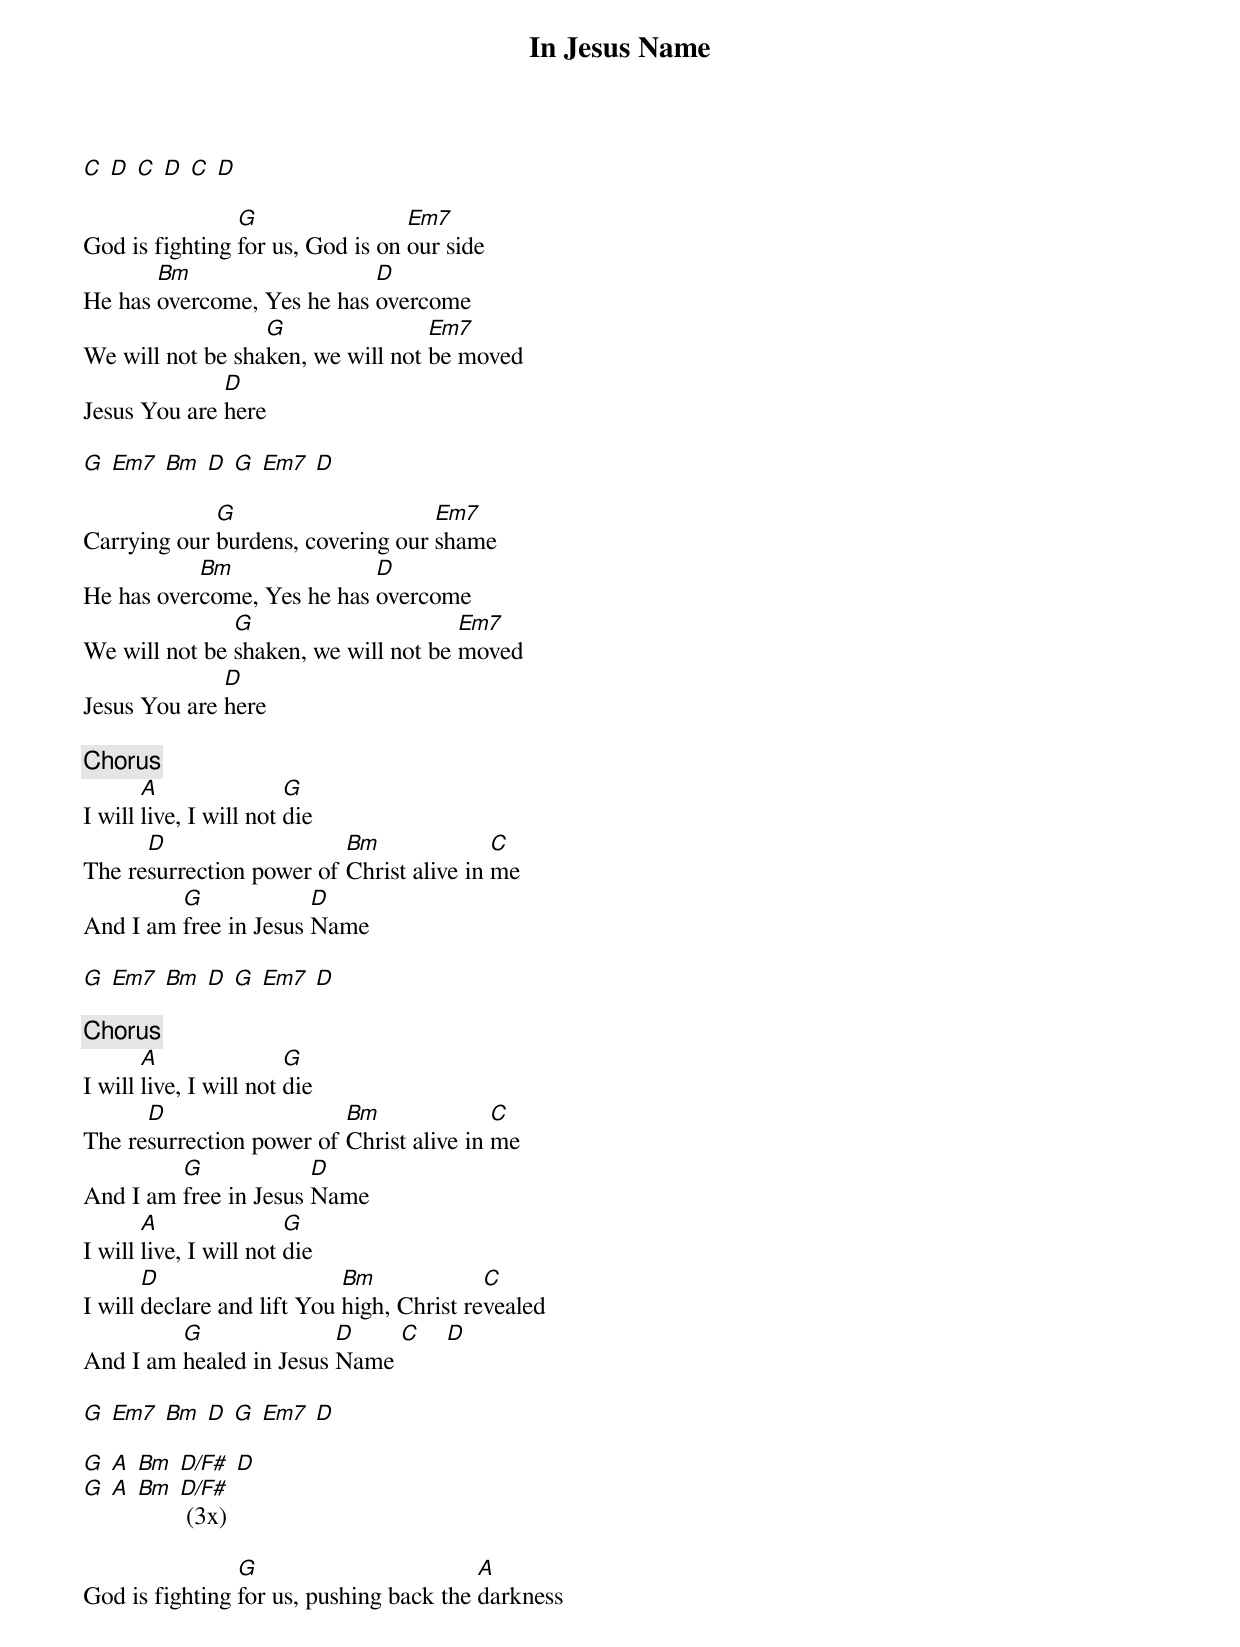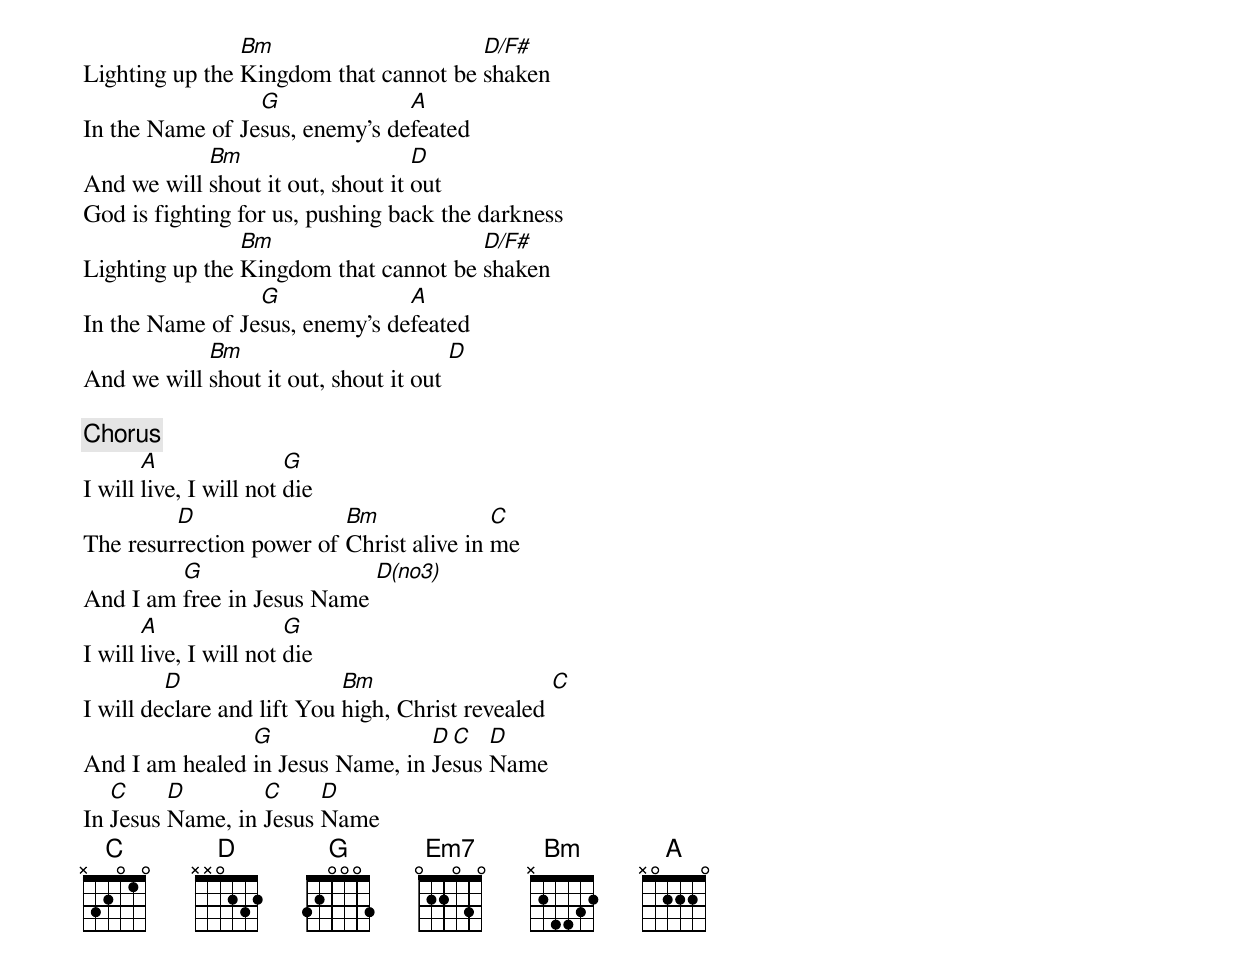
{Title: In Jesus Name}
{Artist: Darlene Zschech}

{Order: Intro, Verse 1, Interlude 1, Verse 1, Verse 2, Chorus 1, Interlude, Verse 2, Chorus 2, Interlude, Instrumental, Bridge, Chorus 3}

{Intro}
[C] [D] [C] [D] [C] [D]

{Verse 1}
God is fighting [G]for us, God is on [Em7]our side
He has [Bm]overcome, Yes he has [D]overcome
We will not be sha[G]ken, we will not [Em7]be moved
Jesus You are [D]here

{Interlude 1}
[G] [Em7] [Bm] [D] [G] [Em7] [D]

{Verse 2}
Carrying our [G]burdens, covering our [Em7]shame
He has over[Bm]come, Yes he has [D]overcome
We will not be [G]shaken, we will not be [Em7]moved
Jesus You are [D]here

{Chorus 1}
I will [A]live, I will not [G]die
The re[D]surrection power of [Bm]Christ alive in [C]me
And I am [G]free in Jesus [D]Name

{Interlude 2}
[G] [Em7] [Bm] [D] [G] [Em7] [D]

{Chorus 2}
I will [A]live, I will not [G]die
The re[D]surrection power of [Bm]Christ alive in [C]me
And I am [G]free in Jesus [D]Name
I will [A]live, I will not [G]die
I will [D]declare and lift You [Bm]high, Christ re[C]vealed
And I am [G]healed in Jesus [D]Name [C]    [D]

{Interlude 3}
[G] [Em7] [Bm] [D] [G] [Em7] [D]

{Instrumental 1}
[G] [A] [Bm] [D/F#] [D]
[G] [A] [Bm] [D/F#] (3x)

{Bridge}
God is fighting [G]for us, pushing back the [A]darkness
Lighting up the [Bm]Kingdom that cannot be [D/F#]shaken
In the Name of Je[G]sus, enemy's de[A]feated
And we will [Bm]shout it out, shout it [D]out
God is fighting for us, pushing back the darkness
Lighting up the [Bm]Kingdom that cannot be [D/F#]shaken
In the Name of Je[G]sus, enemy's de[A]feated
And we will [Bm]shout it out, shout it out [D]

{Chorus 3}
I will [A]live, I will not [G]die
The resur[D]rection power of [Bm]Christ alive in [C]me
And I am [G]free in Jesus Name [D(no3)]
I will [A]live, I will not [G]die
I will de[D]clare and lift You [Bm]high, Christ revealed [C]
And I am healed [G]in Jesus Name, in [D]Je[C]sus [D]Name
In [C]Jesus [D]Name, in [C]Jesus [D]Name
